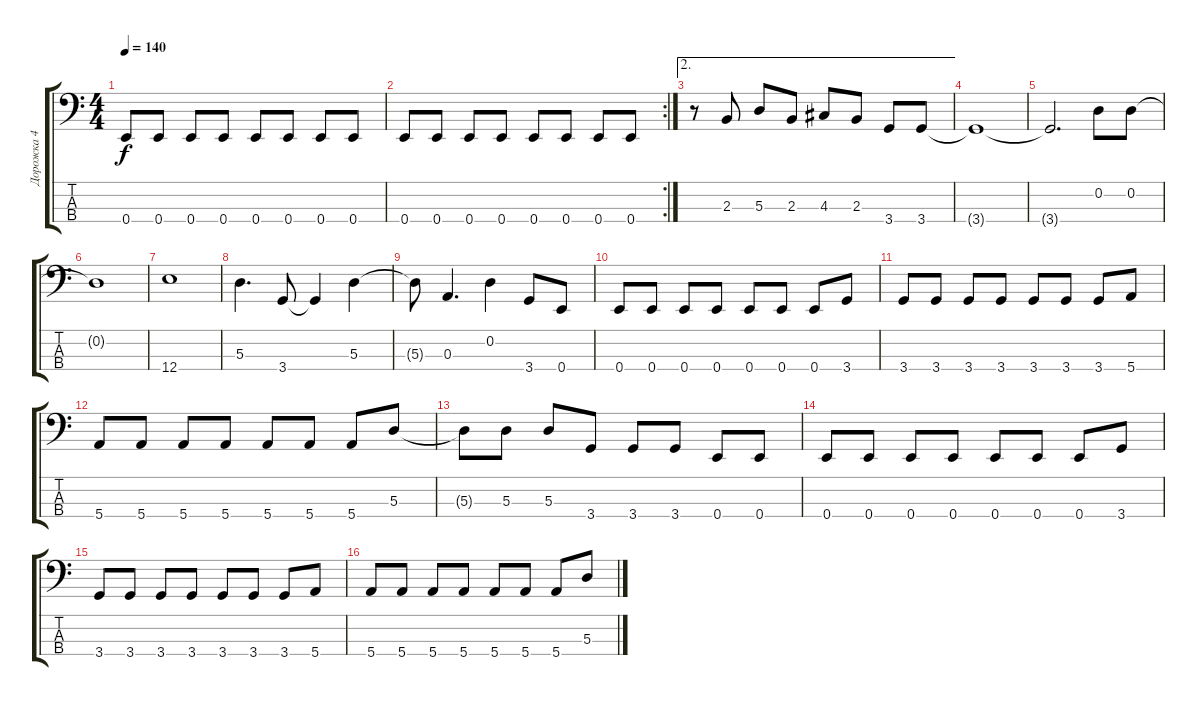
\track ("Дорожка 4" "Дорожка 4") {instrument electricbasspick}
\staff {score tabs}
\tuning (G2 D2 A1 E1) {hide}
\ts (4 4)
\tempo 140
\clef f4
\ks c
0.4.8{dy f} 0.4.8 0.4.8 0.4.8 0.4.8 0.4.8 0.4.8 0.4.8 |
\rc 2
0.4.8 0.4.8 0.4.8 0.4.8 0.4.8 0.4.8 0.4.8 0.4.8 |
\ae 2
r.8 2.3.8 5.3.8 2.3.8 4.3.8 2.3.8 3.4.8 3.4.8 |
3.4{t}.1 |
3.4{t}.2{d} 0.2.8 0.2.8 |
0.2{t}.1 |
12.4.1 |
5.3.4{d} 3.4.8 3.4{t}.4 5.3.4 |
5.3{t}.8 0.3.4{d} 0.2.4 3.4.8 0.4.8 |
0.4.8 0.4.8 0.4.8 0.4.8 0.4.8 0.4.8 0.4.8 3.4.8 |
3.4.8 3.4.8 3.4.8 3.4.8 3.4.8 3.4.8 3.4.8 5.4.8 |
5.4.8 5.4.8 5.4.8 5.4.8 5.4.8 5.4.8 5.4.8 5.3.8 |
5.3{t}.8 5.3.8 5.3.8 3.4.8 3.4.8 3.4.8 0.4.8 0.4.8 |
0.4.8 0.4.8 0.4.8 0.4.8 0.4.8 0.4.8 0.4.8 3.4.8 |
3.4.8 3.4.8 3.4.8 3.4.8 3.4.8 3.4.8 3.4.8 5.4.8 |
5.4.8 5.4.8 5.4.8 5.4.8 5.4.8 5.4.8 5.4.8 5.3.8
